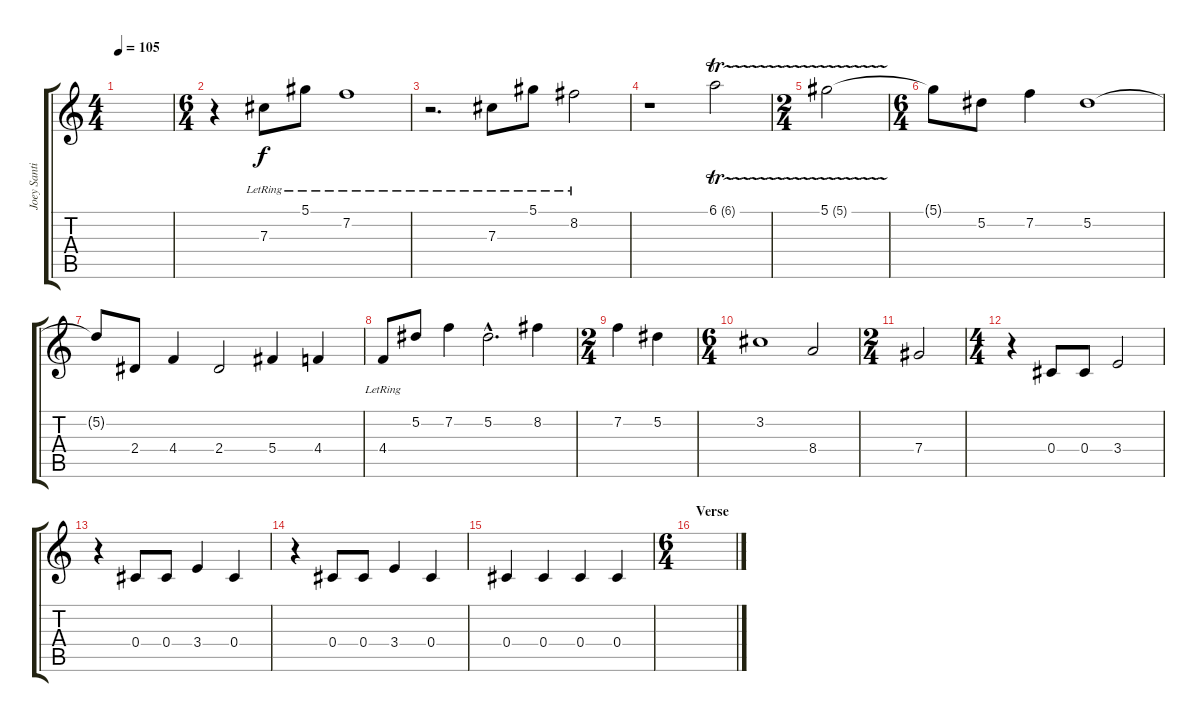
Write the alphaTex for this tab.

\track ("Joey Santiago" "Joey Santi") {instrument electricguitarjazz}
\staff {score tabs}
\tuning (Eb4 Bb3 Gb3 Db3 Ab2 Eb2) {hide}
\ts (4 4)
\tempo 105
\clef g2
\ks c
|
\ts (6 4)
r.4 7.3{lr}.8 5.1{lr}.8 7.2{lr}.1 |
r.2{d} 7.3{lr}.8 5.1{lr}.8 8.2{lr}.2 |
r.1 6.1{tr (6 32)}.2 |
\ts (2 4)
5.1{tr (5 32)}.2 |
\ts (6 4)
5.1{t}.8 5.2.8 7.2.4 5.2.1 |
5.2{t}.8 2.4.8 4.4.4 2.4.2 5.4.4 4.4.4 |
4.4{lr}.8 5.2.8 7.2.4 5.2{hac}.2{d} 8.2.4 |
\ts (2 4)
7.2.4 5.2.4 |
\ts (6 4)
3.2.1 8.4.2 |
\ts (2 4)
7.4.2 |
\ts (4 4)
r.4 0.4.8 0.4.8 3.4.2 |
r.4 0.4.8 0.4.8 3.4.4 0.4.4 |
r.4 0.4.8 0.4.8 3.4.4 0.4.4 |
0.4.4 0.4.4 0.4.4 0.4.4 |
\ts (6 4)
\section ("" "Verse")
